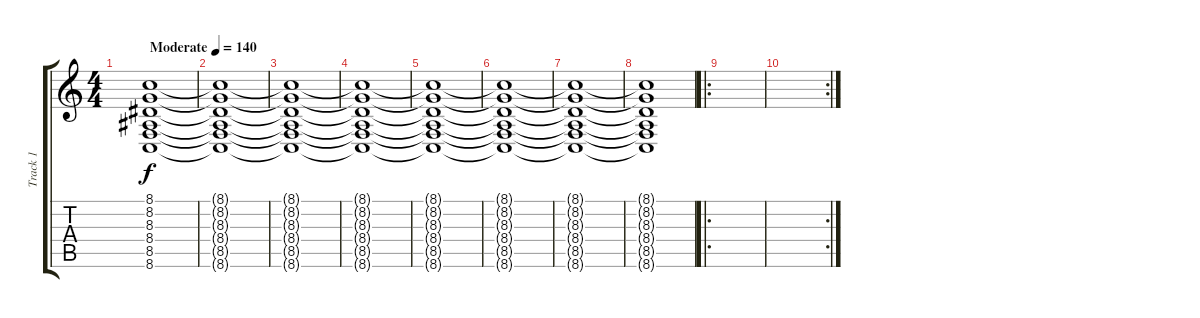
\track ("Track 1" "Track 1") {instrument applause}
\staff {score tabs}
\tuning (E4 B3 G3 D3 A2 E2) {hide}
\ts (4 4)
\tempo (140 "Moderate")
\clef g2
\ks c
(8.1 8.2 8.3 8.4 8.5 8.6).1{dy f volume 8 instrument applause} |
(8.1{t} 8.2{t} 8.3{t} 8.4{t} 8.5{t} 8.6{t}).1 |
(8.1{t} 8.2{t} 8.3{t} 8.4{t} 8.5{t} 8.6{t}).1 |
(8.1{t} 8.2{t} 8.3{t} 8.4{t} 8.5{t} 8.6{t}).1 |
(8.1{t} 8.2{t} 8.3{t} 8.4{t} 8.5{t} 8.6{t}).1{volume 16} |
(8.1{t} 8.2{t} 8.3{t} 8.4{t} 8.5{t} 8.6{t}).1 |
(8.1{t} 8.2{t} 8.3{t} 8.4{t} 8.5{t} 8.6{t}).1 |
(8.1{t} 8.2{t} 8.3{t} 8.4{t} 8.5{t} 8.6{t}).1 |
\ro
|
\rc 2
